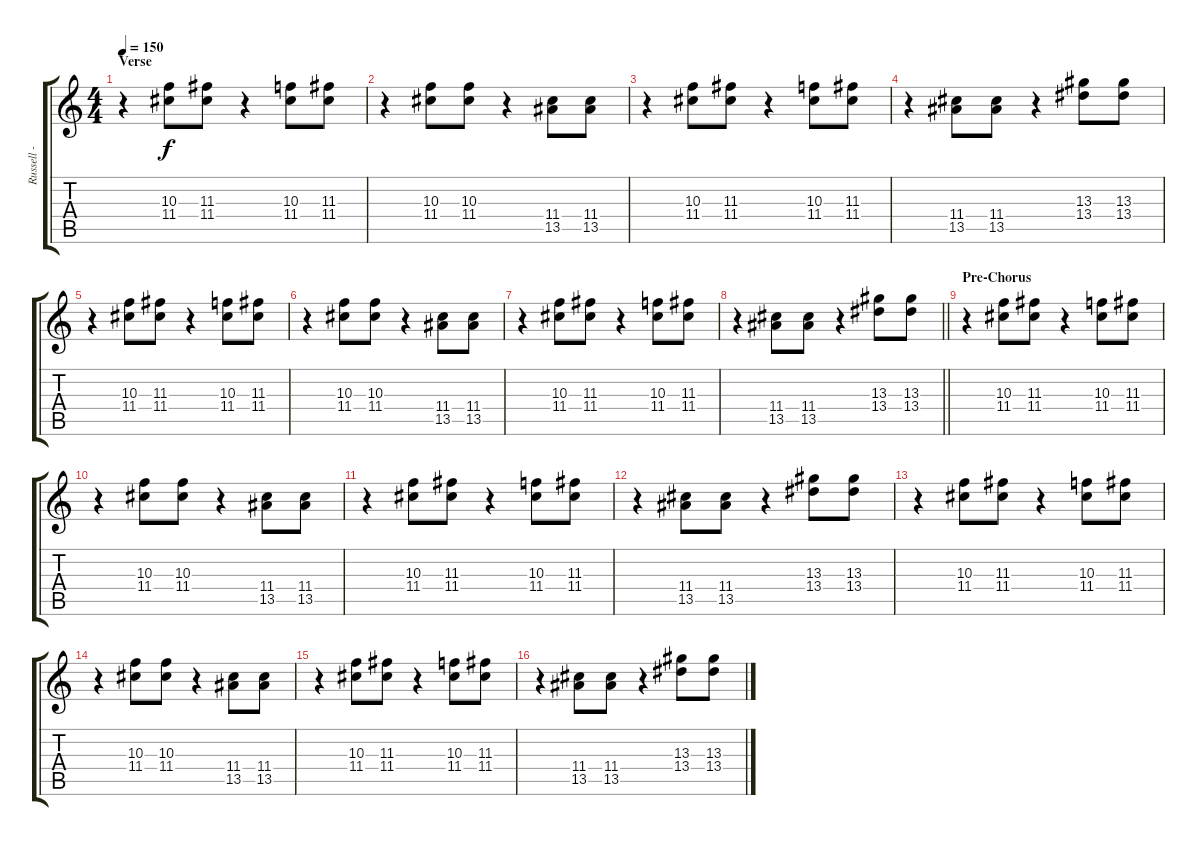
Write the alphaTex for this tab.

\track ("Russell - Lead Guitar" "Russell - ") {instrument overdrivenguitar}
\staff {score tabs}
\tuning (E4 B3 G3 D3 A2 E2) {hide}
\ts (4 4)
\section ("" "Verse")
\tempo 150
\clef g2
\ks c
r.4{dy f} (10.3 11.4).8 (11.3 11.4).8 r.4 (10.3 11.4).8 (11.3 11.4).8 |
r.4 (10.3 11.4).8 (10.3 11.4).8 r.4 (11.4 13.5).8 (11.4 13.5).8 |
r.4 (10.3 11.4).8 (11.3 11.4).8 r.4 (10.3 11.4).8 (11.3 11.4).8 |
r.4 (11.4 13.5).8 (11.4 13.5).8 r.4 (13.3 13.4).8 (13.3 13.4).8 |
r.4 (10.3 11.4).8 (11.3 11.4).8 r.4 (10.3 11.4).8 (11.3 11.4).8 |
r.4 (10.3 11.4).8 (10.3 11.4).8 r.4 (11.4 13.5).8 (11.4 13.5).8 |
r.4 (10.3 11.4).8 (11.3 11.4).8 r.4 (10.3 11.4).8 (11.3 11.4).8 |
\barLineRight lightlight
r.4 (11.4 13.5).8 (11.4 13.5).8 r.4 (13.3 13.4).8 (13.3 13.4).8 |
\section ("" "Pre-Chorus")
r.4 (10.3 11.4).8 (11.3 11.4).8 r.4 (10.3 11.4).8 (11.3 11.4).8 |
r.4 (10.3 11.4).8 (10.3 11.4).8 r.4 (11.4 13.5).8 (11.4 13.5).8 |
r.4 (10.3 11.4).8 (11.3 11.4).8 r.4 (10.3 11.4).8 (11.3 11.4).8 |
r.4 (11.4 13.5).8 (11.4 13.5).8 r.4 (13.3 13.4).8 (13.3 13.4).8 |
r.4 (10.3 11.4).8 (11.3 11.4).8 r.4 (10.3 11.4).8 (11.3 11.4).8 |
r.4 (10.3 11.4).8 (10.3 11.4).8 r.4 (11.4 13.5).8 (11.4 13.5).8 |
r.4 (10.3 11.4).8 (11.3 11.4).8 r.4 (10.3 11.4).8 (11.3 11.4).8 |
r.4 (11.4 13.5).8 (11.4 13.5).8 r.4 (13.3 13.4).8 (13.3 13.4).8
